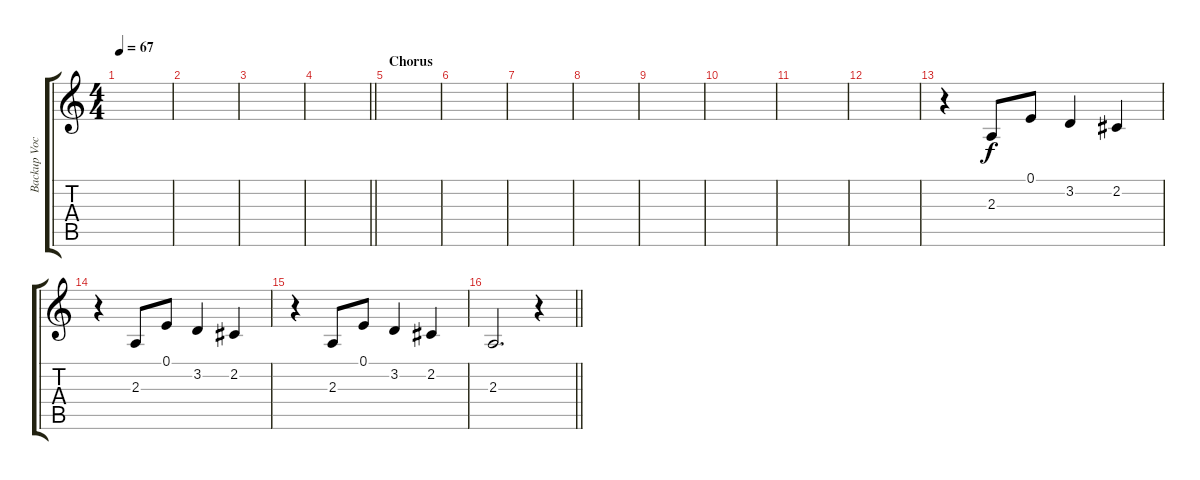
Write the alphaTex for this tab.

\track ("Backup Vocals" "Backup Voc") {instrument synthvoice}
\staff {score tabs}
\tuning (E4 B3 G3 D3 A2 E2) {hide}
\ts (4 4)
\tempo 67
\clef g2
\ks c
|
|
|
\barLineRight lightlight
|
\section ("" "Chorus")
|
|
|
|
|
|
|
|
r.4 2.3.8 0.1.8 3.2.4 2.2.4 |
r.4 2.3.8 0.1.8 3.2.4 2.2.4 |
r.4 2.3.8 0.1.8 3.2.4 2.2.4 |
\barLineRight lightlight
2.3.2{d} r.4
